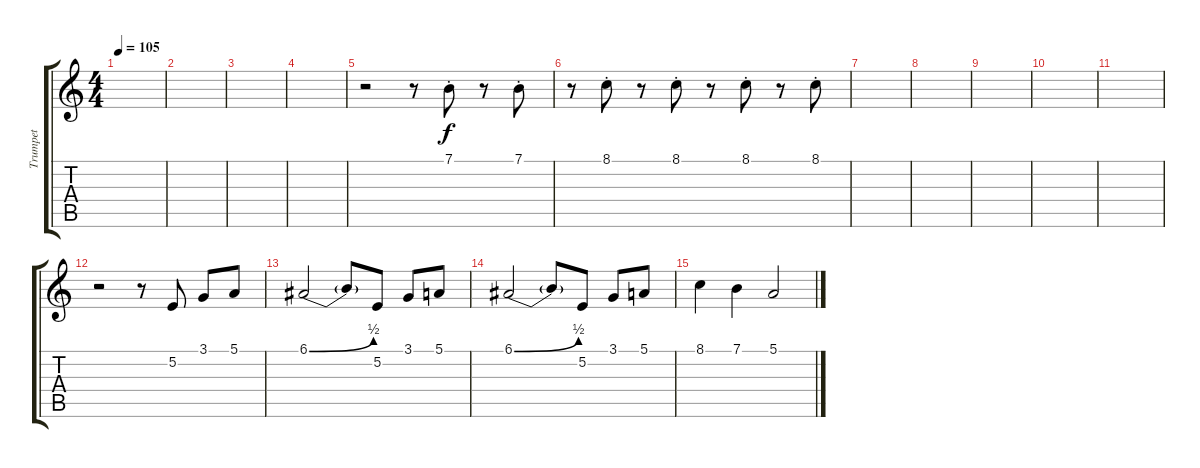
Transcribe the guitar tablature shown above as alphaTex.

\track ("Trumpet" "Trumpet") {instrument trumpet}
\staff {score tabs}
\tuning (E4 B3 G3 D3 A2 E2) {hide}
\ts (4 4)
\tempo 105
\clef g2
\ks c
|
|
|
|
r.2 r.8 7.1{st}.8 r.8 7.1{st}.8 |
r.8 8.1{st}.8 r.8 8.1{st}.8 r.8 8.1{st}.8 r.8 8.1{st}.8 |
|
|
|
|
|
r.2 r.8 5.2.8 3.1.8 5.1.8 |
6.1{be (bend 0 0 60 2)}.2 6.1{t}.8 5.2.8 3.1.8 5.1.8 |
6.1{be (bend 0 0 60 2)}.2 6.1{t}.8 5.2.8 3.1.8 5.1.8 |
8.1.4 7.1.4 5.1.2
